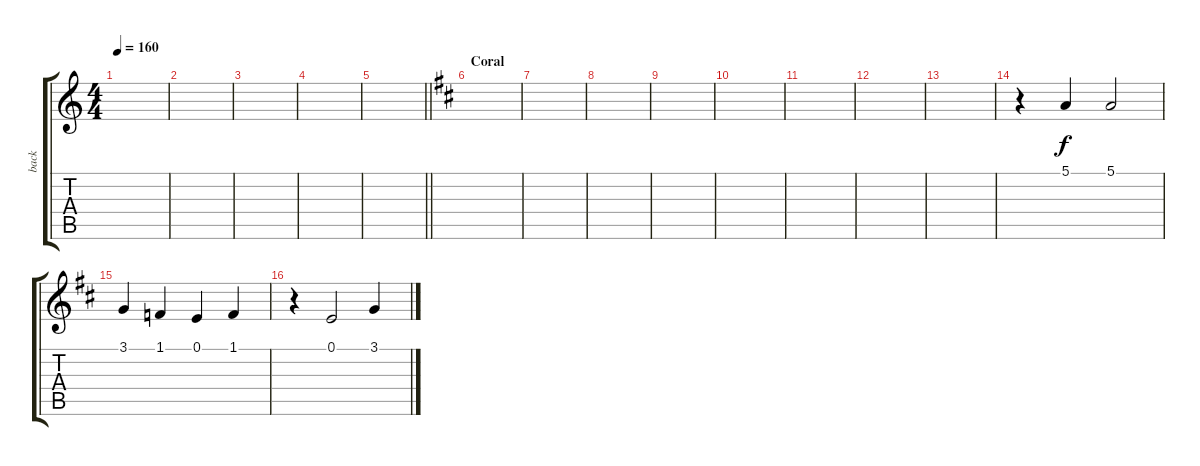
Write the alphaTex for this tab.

\track ("back " "back ") {instrument choiraahs}
\staff {score tabs}
\tuning (E4 B3 G3 D3 A2 E2) {hide}
\ts (4 4)
\tempo 160
\clef g2
\ks c
|
|
|
|
\barLineRight lightlight
|
\section ("" "Coral")
\ks d
|
|
|
|
|
|
|
|
r.4 5.1.4 5.1.2 |
3.1.4 1.1.4 0.1.4 1.1.4 |
r.4 0.1.2 3.1.4
